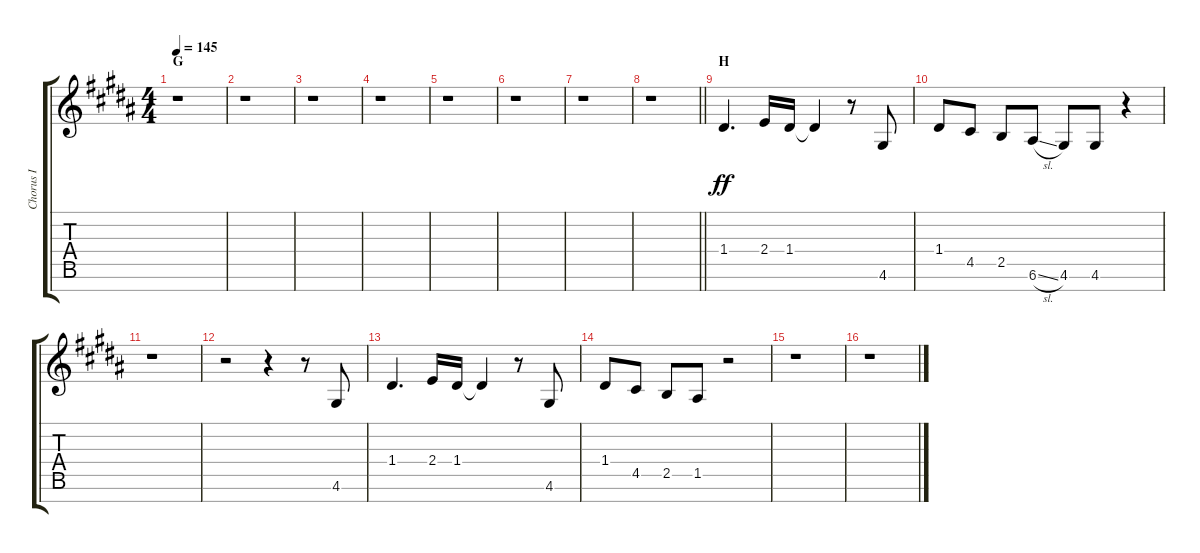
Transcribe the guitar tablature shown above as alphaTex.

\track ("Chorus I" "Chorus I") {instrument voiceoohs}
\staff {score tabs}
\tuning (E5 B4 G4 D4 A3 E3 B2) {hide}
\ts (4 4)
\section ("" "G")
\tempo 145
\clef g2
\ks b
r.1{dy ff} |
r.1 |
r.1 |
r.1 |
r.1 |
r.1 |
r.1 |
\barLineRight lightlight
r.1 |
\section ("" "H")
1.4.4{d} 2.4.16 1.4.16 1.4{t}.4 r.8 4.6.8 |
1.4.8 4.5.8 2.5.8 6.6{sl}.8 4.6.8 4.6.8 r.4 |
r.1 |
r.2 r.4 r.8 4.6.8 |
1.4.4{d} 2.4.16 1.4.16 1.4{t}.4 r.8 4.6.8 |
1.4.8 4.5.8 2.5.8 1.5.8 r.2 |
r.1 |
r.1
